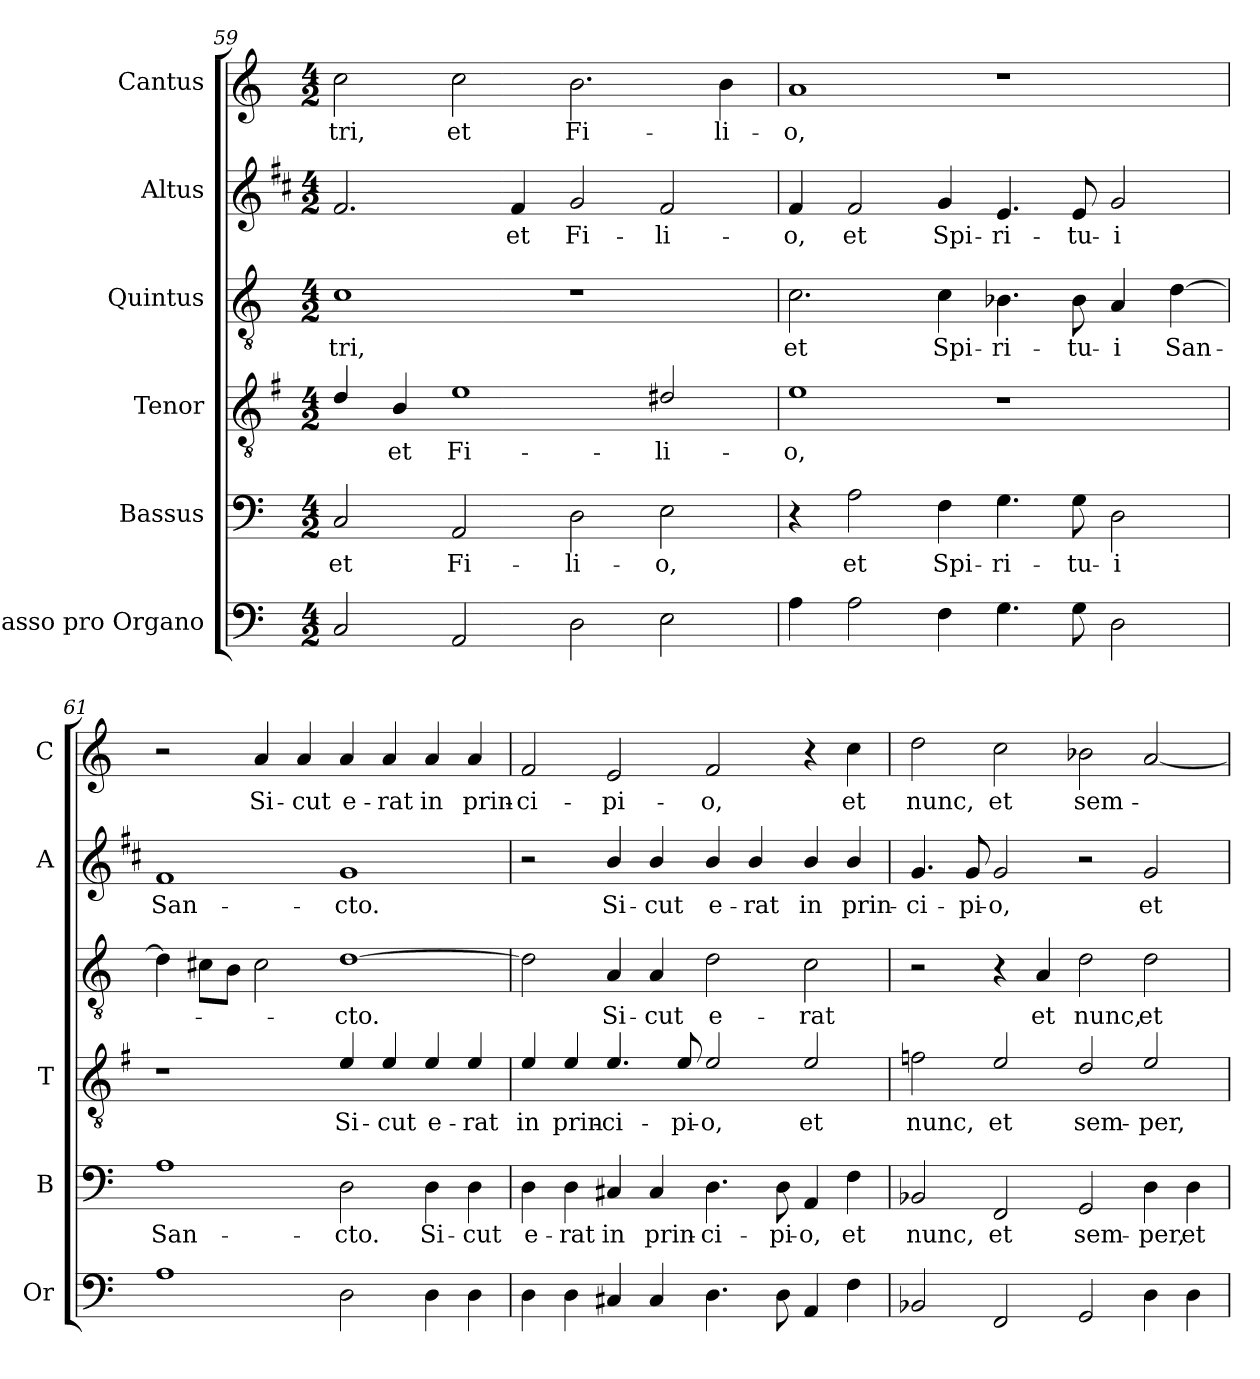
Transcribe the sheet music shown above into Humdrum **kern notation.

**kern	**kern	**text	**kern	**text	**kern	**text	**kern	**text	**kern	**text
*part6	*part5	*part5	*part4	*part4	*part3	*part3	*part2	*part2	*part1	*part1
*staff6	*staff5	*staff5	*staff4	*staff4	*staff3	*staff3	*staff2	*staff2	*staff1	*staff1
*I"Basso pro Organo	*I"Bassus	*	*I"Tenor	*	*I"Quintus	*	*I"Altus	*	*I"Cantus	*
*I'Or	*I'B	*	*I'T	*	*	*	*I'A	*	*I'C	*
*clefF4	*clefF4	*	*clefGv2	*	*clefGv2	*	*clefG2	*	*clefG2	*
*	*	*	*ITrd4c7	*	*	*	*ITrd1c2	*	*	*
*k[]	*k[]	*	*k[]	*	*k[]	*	*k[]	*	*k[]	*
*C:	*C:	*	*C:	*	*C:	*	*C:	*	*C:	*
*M4/2	*M4/2	*	*M4/2	*	*M4/2	*	*M4/2	*	*M4/2	*
=59	=59	=59	=59	=59	=59	=59	=59	=59	=59	=59
!	!	!LO:LY:b	!	!	!	!LO:LY:b	!	!	!	!LO:LY:b
2C/	2C/	et	4G/	.	1c	-tri,	2.e/	.	2cc\	-tri,
!	!	!	!	!LO:LY:b	!	!	!	!	!	!
.	.	.	4E/	et	.	.	.	.	.	.
!	!	!LO:LY:b	!	!LO:LY:b	!	!	!	!	!	!LO:LY:b
2AA/	2AA/	Fi-	1A	Fi-	.	.	.	.	2cc\	et
!	!	!	!	!	!	!	!	!LO:LY:b	!	!
.	.	.	.	.	.	.	4e/	et	.	.
!	!	!LO:LY:b	!	!	!	!	!	!LO:LY:b	!	!LO:LY:b
2D\	2D\	-li-	.	.	1r	.	2f/	Fi-	2.b\	Fi-
!	!	!LO:LY:b	!	!LO:LY:b	!	!	!	!LO:LY:b	!	!
2E\	2E\	-o,	2G#X/	-li-	.	.	2e/	-li-	.	.
!	!	!	!	!	!	!	!	!	!	!LO:LY:b
.	.	.	.	.	.	.	.	.	4b\	-li-
=60	=60	=60	=60	=60	=60	=60	=60	=60	=60	=60
!	!	!	!	!LO:LY:b	!	!LO:LY:b	!	!LO:LY:b	!	!LO:LY:b
4A\	4r	.	1A	-o,	2.c\	et	4e/	-o,	1a	-o,
!	!	!LO:LY:b	!	!	!	!	!	!LO:LY:b	!	!
2A\	2A\	et	.	.	.	.	2e/	et	.	.
!	!	!LO:LY:b	!	!	!	!LO:LY:b	!	!LO:LY:b	!	!
4F\	4F\	Spi-	.	.	4c\	Spi-	4f/	Spi-	.	.
!	!	!LO:LY:b	!	!	!	!LO:LY:b	!	!LO:LY:b	!	!
4.G\	4.G\	-ri-	1r	.	4.B-X\	-ri-	4.d/	-ri-	1r	.
!	!	!LO:LY:b	!	!	!	!LO:LY:b	!	!LO:LY:b	!	!
8G\	8G\	-tu-	.	.	8B-\	-tu-	8d/	-tu-	.	.
!	!	!LO:LY:b	!	!	!	!LO:LY:b	!	!LO:LY:b	!	!
2D\	2D\	-i	.	.	4A/	-i	2f/	-i	.	.
!	!	!	!	!	!	!LO:LY:b	!	!	!	!
.	.	.	.	.	[4d\	San-	.	.	.	.
!!LO:LB:g=z
=61	=61	=61	=61	=61	=61	=61	=61	=61	=61	=61
!	!	!LO:LY:b	!	!	!	!	!	!LO:LY:b	!	!
1A	1A	San-	1r	.	4d\]	.	1e	San-	2r	.
.	.	.	.	.	8c#X\L	.	.	.	.	.
.	.	.	.	.	8B\J	.	.	.	.	.
!	!	!	!	!	!	!	!	!	!	!LO:LY:b
.	.	.	.	.	2c#\	.	.	.	4a/	Si-
!	!	!	!	!	!	!	!	!	!	!LO:LY:b
.	.	.	.	.	.	.	.	.	4a/	-cut
!	!	!LO:LY:b	!	!LO:LY:b	!	!LO:LY:b	!	!LO:LY:b	!	!LO:LY:b
2D\	2D\	-cto.	4A/	Si-	[1d	-cto.	1f	-cto.	4a/	e-
!	!	!	!	!LO:LY:b	!	!	!	!	!	!LO:LY:b
.	.	.	4A/	-cut	.	.	.	.	4a/	-rat
!	!	!LO:LY:b	!	!LO:LY:b	!	!	!	!	!	!LO:LY:b
4D\	4D\	Si-	4A/	e-	.	.	.	.	4a/	in
!	!	!LO:LY:b	!	!LO:LY:b	!	!	!	!	!	!LO:LY:b
4D\	4D\	-cut	4A/	-rat	.	.	.	.	4a/	prin-
=62	=62	=62	=62	=62	=62	=62	=62	=62	=62	=62
!	!	!LO:LY:b	!	!LO:LY:b	!	!	!	!	!	!LO:LY:b
4D\	4D\	e-	4A/	in	2d\]	.	2r	.	2f/	-ci-
!	!	!LO:LY:b	!	!LO:LY:b	!	!	!	!	!	!
4D\	4D\	-rat	4A/	prin-	.	.	.	.	.	.
!	!	!LO:LY:b	!	!LO:LY:b	!	!LO:LY:b	!	!LO:LY:b	!	!LO:LY:b
4C#X/	4C#X/	in	4.A/	-ci-	4A/	Si-	4a/	Si-	2e/	-pi-
!	!	!LO:LY:b	!	!	!	!LO:LY:b	!	!LO:LY:b	!	!
4C#/	4C#/	prin-	.	.	4A/	-cut	4a/	-cut	.	.
!	!	!	!	!LO:LY:b	!	!	!	!	!	!
.	.	.	8A/	-pi-	.	.	.	.	.	.
!	!	!LO:LY:b	!	!LO:LY:b	!	!LO:LY:b	!	!LO:LY:b	!	!LO:LY:b
4.D\	4.D\	-ci-	2A/	-o,	2d\	e-	4a/	e-	2f/	-o,
!	!	!	!	!	!	!	!	!LO:LY:b	!	!
.	.	.	.	.	.	.	4a/	-rat	.	.
!	!	!LO:LY:b	!	!	!	!	!	!	!	!
8D\	8D\	-pi-	.	.	.	.	.	.	.	.
!	!	!LO:LY:b	!	!LO:LY:b	!	!LO:LY:b	!	!LO:LY:b	!	!
4AA/	4AA/	-o,	2A/	et	2c\	-rat	4a/	in	4r	.
!	!	!LO:LY:b	!	!	!	!	!	!LO:LY:b	!	!LO:LY:b
4F\	4F\	et	.	.	.	.	4a/	prin-	4cc\	et
=63	=63	=63	=63	=63	=63	=63	=63	=63	=63	=63
!	!	!LO:LY:b	!	!LO:LY:b	!	!	!	!LO:LY:b	!	!LO:LY:b
2BB-X/	2BB-X/	nunc,	2B-X\	nunc,	2r	.	4.f/	-ci-	2dd\	nunc,
!	!	!	!	!	!	!	!	!LO:LY:b	!	!
.	.	.	.	.	.	.	8f/	-pi-	.	.
!	!	!LO:LY:b	!	!LO:LY:b	!	!	!	!LO:LY:b	!	!LO:LY:b
2FF/	2FF/	et	2A/	et	4r	.	2f/	-o,	2cc\	et
!	!	!	!	!	!	!LO:LY:b	!	!	!	!
.	.	.	.	.	4A/	et	.	.	.	.
!	!	!LO:LY:b	!	!LO:LY:b	!	!LO:LY:b	!	!	!	!LO:LY:b
2GG/	2GG/	sem-	2G/	sem-	2d\	nunc,	2r	.	2b-X\	sem-
!	!	!LO:LY:b	!	!LO:LY:b	!	!LO:LY:b	!	!LO:LY:b	!	!
4D\	4D\	-per,	2A/	-per,	2d\	et	2f/	et	[2a/	.
!	!	!LO:LY:b	!	!	!	!	!	!	!	!
4D\	4D\	et	.	.	.	.	.	.	.	.
=	=	=	=	=	=	=	=	=	=	=
*-	*-	*-	*-	*-	*-	*-	*-	*-	*-	*-
